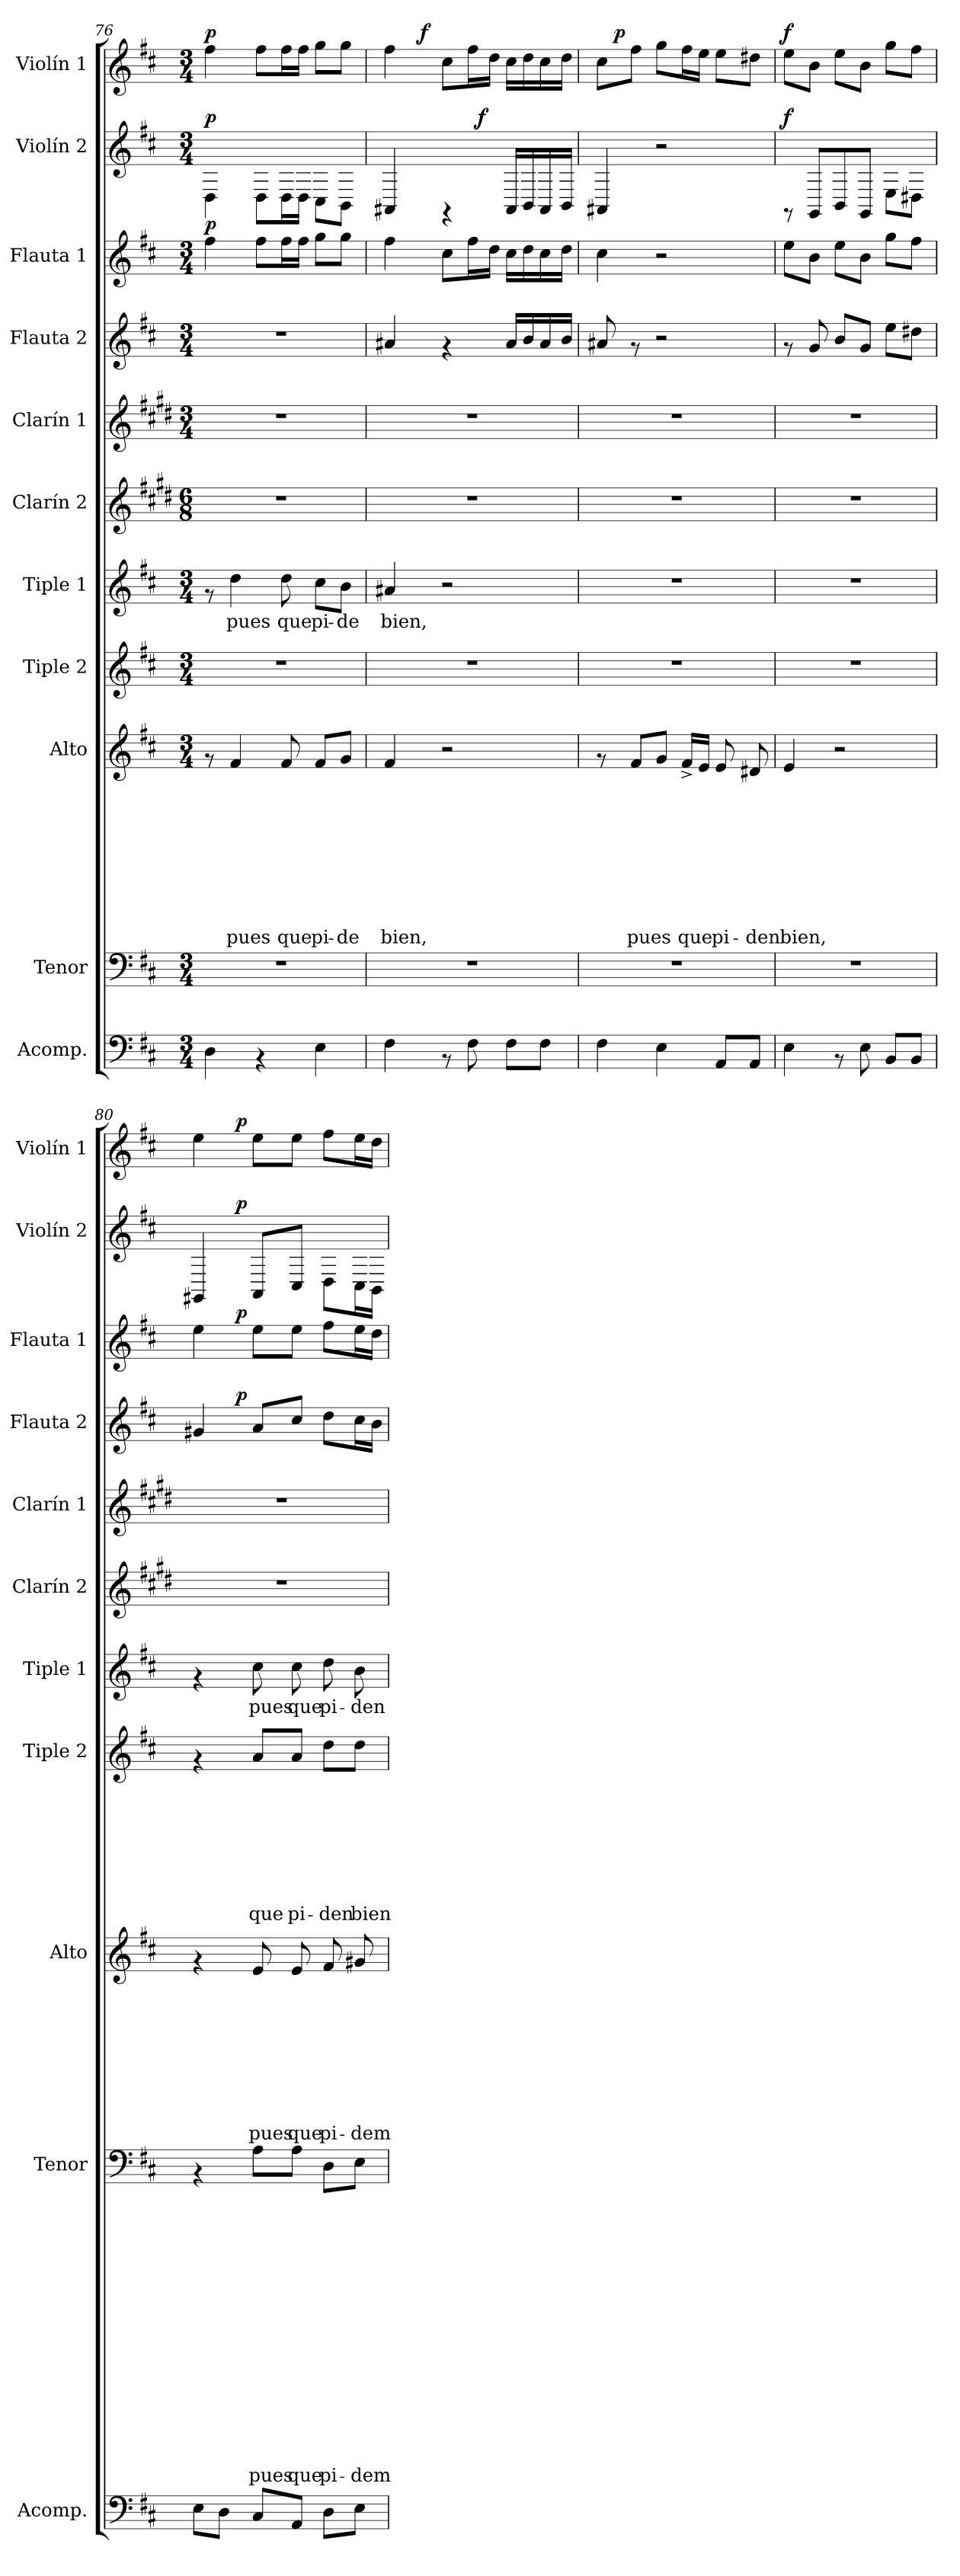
**kern	**kern	**text	**text	**text	**text	**text	**text	**text	**text	**text	**text	**text	**text	**text	**text	**text	**text	**kern	**text	**text	**text	**text	**text	**text	**text	**text	**text	**kern	**text	**text	**text	**text	**text	**text	**text	**text	**kern	**text	**kern	**kern	**kern	**dynam	**kern	**dynam	**kern	**dynam	**kern	**dynam
*part11	*part10	*part10	*part10	*part10	*part10	*part10	*part10	*part10	*part10	*part10	*part10	*part10	*part10	*part10	*part10	*part10	*part10	*part9	*part9	*part9	*part9	*part9	*part9	*part9	*part9	*part9	*part9	*part8	*part8	*part8	*part8	*part8	*part8	*part8	*part8	*part8	*part7	*part7	*part6	*part5	*part4	*part4	*part3	*part3	*part2	*part2	*part1	*part1
*staff11	*staff10	*staff10	*staff10	*staff10	*staff10	*staff10	*staff10	*staff10	*staff10	*staff10	*staff10	*staff10	*staff10	*staff10	*staff10	*staff10	*staff10	*staff9	*staff9	*staff9	*staff9	*staff9	*staff9	*staff9	*staff9	*staff9	*staff9	*staff8	*staff8	*staff8	*staff8	*staff8	*staff8	*staff8	*staff8	*staff8	*staff7	*staff7	*staff6	*staff5	*staff4	*staff4	*staff3	*staff3	*staff2	*staff2	*staff1	*staff1
*I"Acomp.	*I"Tenor	*	*	*	*	*	*	*	*	*	*	*	*	*	*	*	*	*I"Alto	*	*	*	*	*	*	*	*	*	*I"Tiple 2	*	*	*	*	*	*	*	*	*I"Tiple 1	*	*I"Clarín 2	*I"Clarín 1	*I"Flauta 2	*	*I"Flauta 1	*	*I"Violín 2	*	*I"Violín 1	*
*I'Acomp.	*I'Tenor	*	*	*	*	*	*	*	*	*	*	*	*	*	*	*	*	*I'Alto	*	*	*	*	*	*	*	*	*	*I'Tiple 2	*	*	*	*	*	*	*	*	*I'Tiple 1	*	*I'Clarín 2	*I'Clarín 1	*I'Flauta 2	*	*I'Flauta 1	*	*I'Violín 2	*	*I'Violín 1	*
*clefF4	*clefF4	*	*	*	*	*	*	*	*	*	*	*	*	*	*	*	*	*clefG2	*	*	*	*	*	*	*	*	*	*clefG2	*	*	*	*	*	*	*	*	*clefG2	*	*clefG2	*clefG2	*clefG2	*	*clefG2	*	*clefG2	*	*clefG2	*
*	*	*	*	*	*	*	*	*	*	*	*	*	*	*	*	*	*	*	*	*	*	*	*	*	*	*	*	*	*	*	*	*	*	*	*	*	*	*	*ITrd1c2	*ITrd1c2	*	*	*	*	*	*	*	*
*k[f#c#]	*k[f#c#]	*	*	*	*	*	*	*	*	*	*	*	*	*	*	*	*	*k[f#c#]	*	*	*	*	*	*	*	*	*	*k[f#c#]	*	*	*	*	*	*	*	*	*k[f#c#]	*	*k[f#c#]	*k[f#c#]	*k[f#c#]	*	*k[f#c#]	*	*k[f#c#]	*	*k[f#c#]	*
*D:	*D:	*	*	*	*	*	*	*	*	*	*	*	*	*	*	*	*	*D:	*	*	*	*	*	*	*	*	*	*D:	*	*	*	*	*	*	*	*	*D:	*	*D:	*D:	*D:	*	*D:	*	*D:	*	*D:	*
*M3/4	*M3/4	*	*	*	*	*	*	*	*	*	*	*	*	*	*	*	*	*M3/4	*	*	*	*	*	*	*	*	*	*M3/4	*	*	*	*	*	*	*	*	*M3/4	*	*M6/8	*M3/4	*M3/4	*	*M3/4	*	*M3/4	*	*M3/4	*
=76	=76	=76	=76	=76	=76	=76	=76	=76	=76	=76	=76	=76	=76	=76	=76	=76	=76	=76	=76	=76	=76	=76	=76	=76	=76	=76	=76	=76	=76	=76	=76	=76	=76	=76	=76	=76	=76	=76	=76	=76	=76	=76	=76	=76	=76	=76	=76	=76
!	!	!	!	!	!	!	!	!	!	!	!	!	!	!	!	!	!	!	!	!	!	!	!	!	!	!	!	!	!	!	!	!	!	!	!	!	!	!	!	!	!	!	!	!LO:DY:a	!	!LO:DY:a	!	!LO:DY:a
4D\	2.r	.	.	.	.	.	.	.	.	.	.	.	.	.	.	.	.	8rf	.	.	.	.	.	.	.	.	.	2.r	.	.	.	.	.	.	.	.	8rf	.	2.r	2.r	2.r	.	4ff#\	p	4D\	p	4ff#\	p
!	!	!	!	!	!	!	!	!	!	!	!	!	!	!	!	!	!	!	!	!	!	!	!	!	!	!	!LO:LY:b	!	!	!	!	!	!	!	!	!	!	!LO:LY:b	!	!	!	!	!	!	!	!	!	!
.	.	.	.	.	.	.	.	.	.	.	.	.	.	.	.	.	.	4f#/	.	.	.	.	.	.	.	.	-pues	.	.	.	.	.	.	.	.	.	4dd\	pues	.	.	.	.	.	.	.	.	.	.
4rAA	.	.	.	.	.	.	.	.	.	.	.	.	.	.	.	.	.	.	.	.	.	.	.	.	.	.	.	.	.	.	.	.	.	.	.	.	.	.	.	.	.	.	8ff#\L	.	8D\L	.	8ff#\L	.
!	!	!	!	!	!	!	!	!	!	!	!	!	!	!	!	!	!	!	!	!	!	!	!	!	!	!	!LO:LY:b	!	!	!	!	!	!	!	!	!	!	!LO:LY:b	!	!	!	!	!	!	!	!	!	!
.	.	.	.	.	.	.	.	.	.	.	.	.	.	.	.	.	.	8f#/	.	.	.	.	.	.	.	.	que	.	.	.	.	.	.	.	.	.	8dd\	que	.	.	.	.	16ff#\L	.	16D\L	.	16ff#\L	.
.	.	.	.	.	.	.	.	.	.	.	.	.	.	.	.	.	.	.	.	.	.	.	.	.	.	.	.	.	.	.	.	.	.	.	.	.	.	.	.	.	.	.	16ff#\JJ	.	16D\JJ	.	16ff#\JJ	.
!	!	!	!	!	!	!	!	!	!	!	!	!	!	!	!	!	!	!	!	!	!	!	!	!	!	!	!LO:LY:b	!	!	!	!	!	!	!	!	!	!	!LO:LY:b	!	!	!	!	!	!	!	!	!	!
4E\	.	.	.	.	.	.	.	.	.	.	.	.	.	.	.	.	.	8f#/L	.	.	.	.	.	.	.	.	pi-	.	.	.	.	.	.	.	.	.	8cc#\L	pi-	.	.	.	.	8gg\L	.	8C#\L	.	8gg\L	.
!	!	!	!	!	!	!	!	!	!	!	!	!	!	!	!	!	!	!	!	!	!	!	!	!	!	!	!LO:LY:b	!	!	!	!	!	!	!	!	!	!	!LO:LY:b	!	!	!	!	!	!	!	!	!	!
.	.	.	.	.	.	.	.	.	.	.	.	.	.	.	.	.	.	8g/J	.	.	.	.	.	.	.	.	-de	.	.	.	.	.	.	.	.	.	8b\J	-de	.	.	.	.	8gg\J	.	8BB\J	.	8gg\J	.
!!LO:LB:g=z
=77	=77	=77	=77	=77	=77	=77	=77	=77	=77	=77	=77	=77	=77	=77	=77	=77	=77	=77	=77	=77	=77	=77	=77	=77	=77	=77	=77	=77	=77	=77	=77	=77	=77	=77	=77	=77	=77	=77	=77	=77	=77	=77	=77	=77	=77	=77	=77	=77
!	!	!	!	!	!	!	!	!	!	!	!	!	!	!	!	!	!	!	!	!	!	!	!	!	!	!	!LO:LY:b	!	!	!	!	!	!	!	!	!	!	!LO:LY:b	!	!	!	!	!	!	!	!	!	!
*	*	*	*	*	*	*	*	*	*	*	*	*	*	*	*	*	*	*	*	*	*	*	*	*	*	*	*	*	*	*	*	*	*	*	*	*	*	*	*	*	*	*	*	*	*^	*	*^	*
4F#\	2.r	.	.	.	.	.	.	.	.	.	.	.	.	.	.	.	.	4f#/	.	.	.	.	.	.	.	.	bien,	2.r	.	.	.	.	.	.	.	.	4a#X/	bien,	2.r	2.r	4a#X/	.	4ff#\	.	4AA#X/	4ryy	.	4ff#\	8ryy	.
.	.	.	.	.	.	.	.	.	.	.	.	.	.	.	.	.	.	.	.	.	.	.	.	.	.	.	.	.	.	.	.	.	.	.	.	.	.	.	.	.	.	.	.	.	.	.	.	.	32ryy	.
!	!	!	!	!	!	!	!	!	!	!	!	!	!	!	!	!	!	!	!	!	!	!	!	!	!	!	!	!	!	!	!	!	!	!	!	!	!	!	!	!	!	!	!	!	!	!	!	!	!	!LO:DY:a
.	.	.	.	.	.	.	.	.	.	.	.	.	.	.	.	.	.	.	.	.	.	.	.	.	.	.	.	.	.	.	.	.	.	.	.	.	.	.	.	.	.	.	.	.	.	.	.	.	2ryy	f
8rAA	.	.	.	.	.	.	.	.	.	.	.	.	.	.	.	.	.	2r	.	.	.	.	.	.	.	.	.	.	.	.	.	.	.	.	.	.	2r	.	.	.	4rf	.	8cc#\L	.	4rFF	8ryy	.	8cc#\L	.	.
8F#\	.	.	.	.	.	.	.	.	.	.	.	.	.	.	.	.	.	.	.	.	.	.	.	.	.	.	.	.	.	.	.	.	.	.	.	.	.	.	.	.	.	.	16ff#\L	.	.	32ryy	.	16ff#\L	.	.
!	!	!	!	!	!	!	!	!	!	!	!	!	!	!	!	!	!	!	!	!	!	!	!	!	!	!	!	!	!	!	!	!	!	!	!	!	!	!	!	!	!	!	!	!	!	!	!LO:DY:a	!	!	!
.	.	.	.	.	.	.	.	.	.	.	.	.	.	.	.	.	.	.	.	.	.	.	.	.	.	.	.	.	.	.	.	.	.	.	.	.	.	.	.	.	.	.	.	.	.	4ryy	f	.	.	.
.	.	.	.	.	.	.	.	.	.	.	.	.	.	.	.	.	.	.	.	.	.	.	.	.	.	.	.	.	.	.	.	.	.	.	.	.	.	.	.	.	.	.	16dd\JJ	.	.	.	.	16dd\JJ	.	.
8F#\L	.	.	.	.	.	.	.	.	.	.	.	.	.	.	.	.	.	.	.	.	.	.	.	.	.	.	.	.	.	.	.	.	.	.	.	.	.	.	.	.	16a#/LL	.	16cc#\LL	.	16AA#/LL	.	.	16cc#\LL	.	.
.	.	.	.	.	.	.	.	.	.	.	.	.	.	.	.	.	.	.	.	.	.	.	.	.	.	.	.	.	.	.	.	.	.	.	.	.	.	.	.	.	16b/	.	16dd\	.	16BB/	.	.	16dd\	.	.
8F#\J	.	.	.	.	.	.	.	.	.	.	.	.	.	.	.	.	.	.	.	.	.	.	.	.	.	.	.	.	.	.	.	.	.	.	.	.	.	.	.	.	16a#/	.	16cc#\	.	16AA#/	.	.	16cc#\	.	.
.	.	.	.	.	.	.	.	.	.	.	.	.	.	.	.	.	.	.	.	.	.	.	.	.	.	.	.	.	.	.	.	.	.	.	.	.	.	.	.	.	.	.	.	.	.	16.ryy	.	.	16.ryy	.
.	.	.	.	.	.	.	.	.	.	.	.	.	.	.	.	.	.	.	.	.	.	.	.	.	.	.	.	.	.	.	.	.	.	.	.	.	.	.	.	.	16b/JJ	.	16dd\JJ	.	16BB/JJ	.	.	16dd\JJ	.	.
*	*	*	*	*	*	*	*	*	*	*	*	*	*	*	*	*	*	*	*	*	*	*	*	*	*	*	*	*	*	*	*	*	*	*	*	*	*	*	*	*	*	*	*	*	*v	*v	*	*	*	*
=78	=78	=78	=78	=78	=78	=78	=78	=78	=78	=78	=78	=78	=78	=78	=78	=78	=78	=78	=78	=78	=78	=78	=78	=78	=78	=78	=78	=78	=78	=78	=78	=78	=78	=78	=78	=78	=78	=78	=78	=78	=78	=78	=78	=78	=78	=78	=78	=78	=78
4F#\	2.r	.	.	.	.	.	.	.	.	.	.	.	.	.	.	.	.	8rf	.	.	.	.	.	.	.	.	.	2.r	.	.	.	.	.	.	.	.	2.r	.	2.r	2.r	8a#X/	.	4cc#\	.	4AA#X/	.	8cc#\L	16ryy	.
!	!	!	!	!	!	!	!	!	!	!	!	!	!	!	!	!	!	!	!	!	!	!	!	!	!	!	!	!	!	!	!	!	!	!	!	!	!	!	!	!	!	!	!	!	!	!	!	!	!LO:DY:a
.	.	.	.	.	.	.	.	.	.	.	.	.	.	.	.	.	.	.	.	.	.	.	.	.	.	.	.	.	.	.	.	.	.	.	.	.	.	.	.	.	.	.	.	.	.	.	.	2ryy	p
!	!	!	!	!	!	!	!	!	!	!	!	!	!	!	!	!	!	!	!	!	!	!	!	!	!	!	!LO:LY:b	!	!	!	!	!	!	!	!	!	!	!	!	!	!	!	!	!	!	!	!	!	!
.	.	.	.	.	.	.	.	.	.	.	.	.	.	.	.	.	.	8f#/L	.	.	.	.	.	.	.	.	pues	.	.	.	.	.	.	.	.	.	.	.	.	.	8rf	.	.	.	.	.	8ff#\J	.	.
4E\	.	.	.	.	.	.	.	.	.	.	.	.	.	.	.	.	.	8g/J	.	.	.	.	.	.	.	.	.	.	.	.	.	.	.	.	.	.	.	.	.	.	2r	.	2r	.	2r	.	8gg\L	.	.
!	!	!	!	!	!	!	!	!	!	!	!	!	!	!	!	!	!	!	!	!	!	!	!	!	!	!	!LO:LY:b	!	!	!	!	!	!	!	!	!	!	!	!	!	!	!	!	!	!	!	!	!	!
.	.	.	.	.	.	.	.	.	.	.	.	.	.	.	.	.	.	16f#^</LL	.	.	.	.	.	.	.	.	que	.	.	.	.	.	.	.	.	.	.	.	.	.	.	.	.	.	.	.	16ff#\L	.	.
.	.	.	.	.	.	.	.	.	.	.	.	.	.	.	.	.	.	16e/JJ	.	.	.	.	.	.	.	.	.	.	.	.	.	.	.	.	.	.	.	.	.	.	.	.	.	.	.	.	16ee\JJ	.	.
!	!	!	!	!	!	!	!	!	!	!	!	!	!	!	!	!	!	!	!	!	!	!	!	!	!	!	!LO:LY:b	!	!	!	!	!	!	!	!	!	!	!	!	!	!	!	!	!	!	!	!	!	!
8AA/L	.	.	.	.	.	.	.	.	.	.	.	.	.	.	.	.	.	8e/	.	.	.	.	.	.	.	.	pi-	.	.	.	.	.	.	.	.	.	.	.	.	.	.	.	.	.	.	.	8ee\L	.	.
.	.	.	.	.	.	.	.	.	.	.	.	.	.	.	.	.	.	.	.	.	.	.	.	.	.	.	.	.	.	.	.	.	.	.	.	.	.	.	.	.	.	.	.	.	.	.	.	8.ryy	.
!	!	!	!	!	!	!	!	!	!	!	!	!	!	!	!	!	!	!	!	!	!	!	!	!	!	!	!LO:LY:b	!	!	!	!	!	!	!	!	!	!	!	!	!	!	!	!	!	!	!	!	!	!
8AA/J	.	.	.	.	.	.	.	.	.	.	.	.	.	.	.	.	.	8d#X/	.	.	.	.	.	.	.	.	-den	.	.	.	.	.	.	.	.	.	.	.	.	.	.	.	.	.	.	.	8dd#X\J	.	.
=79	=79	=79	=79	=79	=79	=79	=79	=79	=79	=79	=79	=79	=79	=79	=79	=79	=79	=79	=79	=79	=79	=79	=79	=79	=79	=79	=79	=79	=79	=79	=79	=79	=79	=79	=79	=79	=79	=79	=79	=79	=79	=79	=79	=79	=79	=79	=79	=79	=79
!	!	!	!	!	!	!	!	!	!	!	!	!	!	!	!	!	!	!	!	!	!	!	!	!	!	!	!LO:LY:b	!	!	!	!	!	!	!	!	!	!	!	!	!	!	!	!	!	!	!LO:DY:a	!	!	!LO:DY:a
*	*	*	*	*	*	*	*	*	*	*	*	*	*	*	*	*	*	*	*	*	*	*	*	*	*	*	*	*	*	*	*	*	*	*	*	*	*	*	*	*	*	*	*	*	*	*	*v	*v	*
4E\	2.r	.	.	.	.	.	.	.	.	.	.	.	.	.	.	.	.	4e/	.	.	.	.	.	.	.	.	bien,	2.r	.	.	.	.	.	.	.	.	2.r	.	2.r	2.r	8rf	.	8ee\L	.	8rFF	f	8ee\L	f
.	.	.	.	.	.	.	.	.	.	.	.	.	.	.	.	.	.	.	.	.	.	.	.	.	.	.	.	.	.	.	.	.	.	.	.	.	.	.	.	.	8g/	.	8b\J	.	8GG/L	.	8b\J	.
8rAA	.	.	.	.	.	.	.	.	.	.	.	.	.	.	.	.	.	2r	.	.	.	.	.	.	.	.	.	.	.	.	.	.	.	.	.	.	.	.	.	.	8b/L	.	8ee\L	.	8BB/	.	8ee\L	.
8E\	.	.	.	.	.	.	.	.	.	.	.	.	.	.	.	.	.	.	.	.	.	.	.	.	.	.	.	.	.	.	.	.	.	.	.	.	.	.	.	.	8g/J	.	8b\J	.	8GG/J	.	8b\J	.
8BB/L	.	.	.	.	.	.	.	.	.	.	.	.	.	.	.	.	.	.	.	.	.	.	.	.	.	.	.	.	.	.	.	.	.	.	.	.	.	.	.	.	8ee\L	.	8gg\L	.	8E\L	.	8gg\L	.
8BB/J	.	.	.	.	.	.	.	.	.	.	.	.	.	.	.	.	.	.	.	.	.	.	.	.	.	.	.	.	.	.	.	.	.	.	.	.	.	.	.	.	8dd#X\J	.	8ff#\J	.	8D#X\J	.	8ff#\J	.
=80	=80	=80	=80	=80	=80	=80	=80	=80	=80	=80	=80	=80	=80	=80	=80	=80	=80	=80	=80	=80	=80	=80	=80	=80	=80	=80	=80	=80	=80	=80	=80	=80	=80	=80	=80	=80	=80	=80	=80	=80	=80	=80	=80	=80	=80	=80	=80	=80
*	*	*	*	*	*	*	*	*	*	*	*	*	*	*	*	*	*	*	*	*	*	*	*	*	*	*	*	*	*	*	*	*	*	*	*	*	*	*	*	*	*^	*	*^	*	*^	*	*^	*
8E\L	4rAA	.	.	.	.	.	.	.	.	.	.	.	.	.	.	.	.	4rf	.	.	.	.	.	.	.	.	.	4rf	.	.	.	.	.	.	.	.	4rf	.	2.r	2.r	4g#X/	8.ryy	.	4ee\	8.ryy	.	4GG#X/	8.ryy	.	4ee\	8.ryy	.
8D\J	.	.	.	.	.	.	.	.	.	.	.	.	.	.	.	.	.	.	.	.	.	.	.	.	.	.	.	.	.	.	.	.	.	.	.	.	.	.	.	.	.	.	.	.	.	.	.	.	.	.	.	.
!	!	!	!	!	!	!	!	!	!	!	!	!	!	!	!	!	!	!	!	!	!	!	!	!	!	!	!	!	!	!	!	!	!	!	!	!	!	!	!	!	!	!	!LO:DY:a	!	!	!LO:DY:a	!	!	!LO:DY:a	!	!	!LO:DY:a
.	.	.	.	.	.	.	.	.	.	.	.	.	.	.	.	.	.	.	.	.	.	.	.	.	.	.	.	.	.	.	.	.	.	.	.	.	.	.	.	.	.	2ryy	p	.	2ryy	p	.	2ryy	p	.	2ryy	p
!	!	!	!	!	!	!	!	!	!	!	!	!	!	!	!	!	!LO:LY:b	!	!	!	!	!	!	!	!	!	!LO:LY:b	!	!	!	!	!	!	!	!	!LO:LY:b	!	!LO:LY:b	!	!	!	!	!	!	!	!	!	!	!	!	!	!
8C#/L	8A\L	.	.	.	.	.	.	.	.	.	.	.	.	.	.	.	pues	8e/	.	.	.	.	.	.	.	.	pues	8a/L	.	.	.	.	.	.	.	que	8cc#\	pues	.	.	8a/L	.	.	8ee\L	.	.	8AA/L	.	.	8ee\L	.	.
!	!	!	!	!	!	!	!	!	!	!	!	!	!	!	!	!	!LO:LY:b	!	!	!	!	!	!	!	!	!	!LO:LY:b	!	!	!	!	!	!	!	!	!LO:LY:b	!	!LO:LY:b	!	!	!	!	!	!	!	!	!	!	!	!	!	!
8AA/J	8A\J	.	.	.	.	.	.	.	.	.	.	.	.	.	.	.	que	8e/	.	.	.	.	.	.	.	.	que	8a/J	.	.	.	.	.	.	.	pi-	8cc#\	que	.	.	8cc#/J	.	.	8ee\J	.	.	8C#/J	.	.	8ee\J	.	.
!	!	!	!	!	!	!	!	!	!	!	!	!	!	!	!	!	!LO:LY:b	!	!	!	!	!	!	!	!	!	!LO:LY:b	!	!	!	!	!	!	!	!	!LO:LY:b	!	!LO:LY:b	!	!	!	!	!	!	!	!	!	!	!	!	!	!
8D\L	8D\L	.	.	.	.	.	.	.	.	.	.	.	.	.	.	.	pi-	8f#/	.	.	.	.	.	.	.	.	pi-	8dd\L	.	.	.	.	.	.	.	-den	8dd\	pi-	.	.	8dd\L	.	.	8ff#\L	.	.	8D\L	.	.	8ff#\L	.	.
!	!	!	!	!	!	!	!	!	!	!	!	!	!	!	!	!	!LO:LY:b	!	!	!	!	!	!	!	!	!	!LO:LY:b	!	!	!	!	!	!	!	!	!LO:LY:b	!	!LO:LY:b	!	!	!	!	!	!	!	!	!	!	!	!	!	!
8E\J	8E\J	.	.	.	.	.	.	.	.	.	.	.	.	.	.	.	-dem	8g#X/	.	.	.	.	.	.	.	.	-dem	8dd\J	.	.	.	.	.	.	.	bien	8b\	-den	.	.	16cc#\L	.	.	16ee\L	.	.	16C#\L	.	.	16ee\L	.	.
.	.	.	.	.	.	.	.	.	.	.	.	.	.	.	.	.	.	.	.	.	.	.	.	.	.	.	.	.	.	.	.	.	.	.	.	.	.	.	.	.	16b\JJ	16ryy	.	16dd\JJ	16ryy	.	16BB\JJ	16ryy	.	16dd\JJ	16ryy	.
*	*	*	*	*	*	*	*	*	*	*	*	*	*	*	*	*	*	*	*	*	*	*	*	*	*	*	*	*	*	*	*	*	*	*	*	*	*	*	*	*	*v	*v	*	*	*	*	*v	*v	*	*v	*v	*
*	*	*	*	*	*	*	*	*	*	*	*	*	*	*	*	*	*	*	*	*	*	*	*	*	*	*	*	*	*	*	*	*	*	*	*	*	*	*	*	*	*	*	*v	*v	*	*	*	*	*
=	=	=	=	=	=	=	=	=	=	=	=	=	=	=	=	=	=	=	=	=	=	=	=	=	=	=	=	=	=	=	=	=	=	=	=	=	=	=	=	=	=	=	=	=	=	=	=	=
*-	*-	*-	*-	*-	*-	*-	*-	*-	*-	*-	*-	*-	*-	*-	*-	*-	*-	*-	*-	*-	*-	*-	*-	*-	*-	*-	*-	*-	*-	*-	*-	*-	*-	*-	*-	*-	*-	*-	*-	*-	*-	*-	*-	*-	*-	*-	*-	*-
